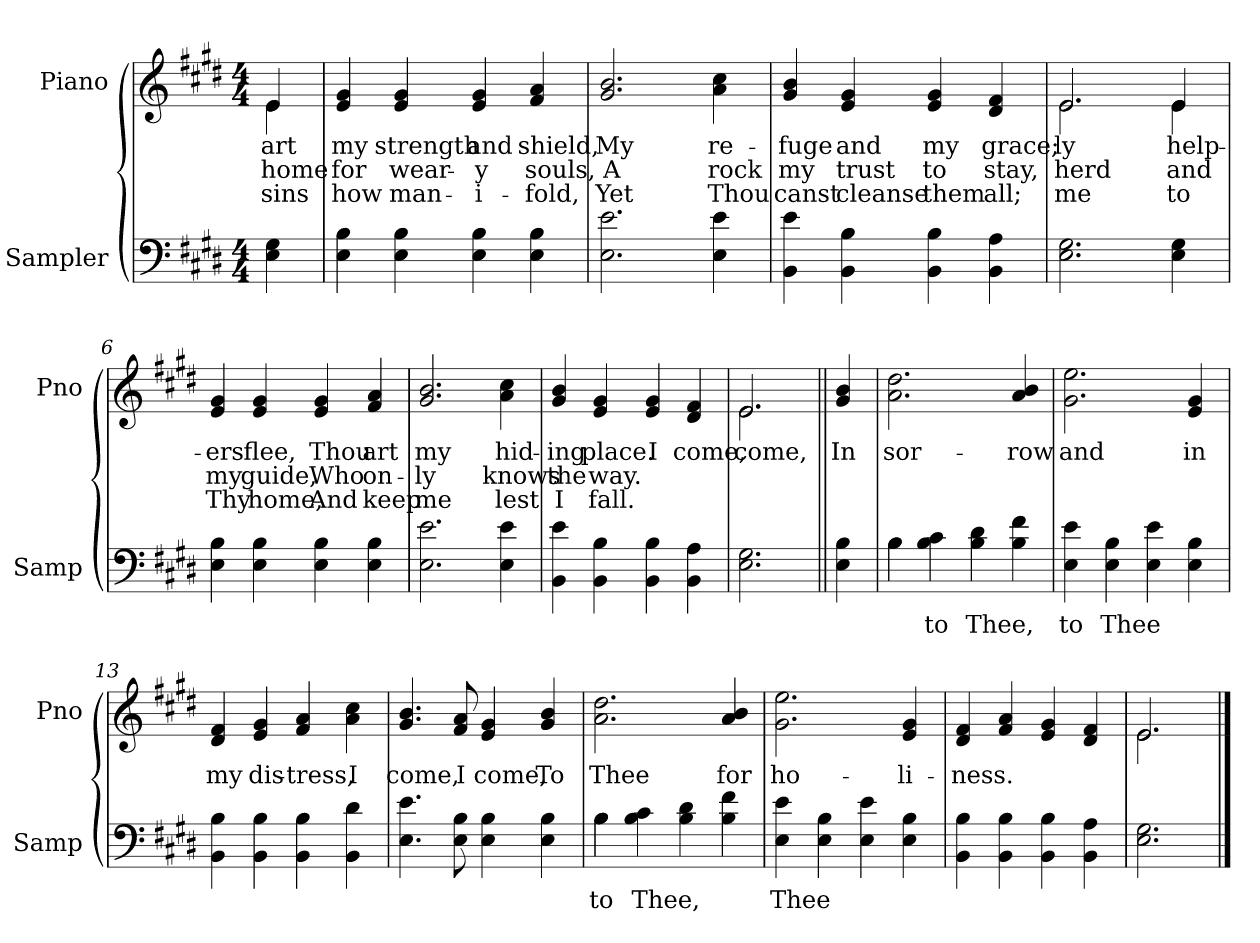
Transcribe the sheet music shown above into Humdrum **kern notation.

**kern	**text	**kern	**text	**text	**text
*part2	*part2	*part1	*part1	*part1	*part1
*staff2	*staff2	*staff1	*staff1	*staff1	*staff1
*I"Sampler	*	*I"Piano	*	*	*
*I'Samp	*	*I'Pno	*	*	*
*clefF4	*	*clefG2	*	*	*
*k[f#c#g#d#]	*	*k[f#c#g#d#]	*	*	*
*E:	*	*E:	*	*	*
*M4/4	*	*M4/4	*	*	*
=1	=1	=1	=1	=1	=1
*	*	*^	*	*	*
4E 4G#	.	4e/	4e	art	home	sins
*	*	*v	*v	*	*	*
=2	=2	=2	=2	=2	=2
4E 4B	.	4e 4g#	my	for	how
4E 4B	.	4e 4g#	strength	wear-	man-
4E 4B	.	4e 4g#	and	-y	-i-
4E 4B	.	4f# 4a	shield,	souls,	-fold,
=3	=3	=3	=3	=3	=3
2.E 2.e	.	2.g# 2.b	My	A	Yet
4E 4e	.	4a 4cc#	re-	rock	Thou
=4	=4	=4	=4	=4	=4
4BB 4e	.	4g# 4b	-fuge	my	canst
4BB 4B	.	4e 4g#	and	trust	cleanse
4BB 4B	.	4e 4g#	my	to	them
4BB 4A	.	4d# 4f#	grace;	stay,	all;
=5	=5	=5	=5	=5	=5
*	*	*^	*	*	*
2.E 2.G#	.	2.e/	2.e	-ly	-herd	me
4E 4G#	.	4e/	4e	help-	and	to
*	*	*v	*v	*	*	*
=6	=6	=6	=6	=6	=6
4E 4B	.	4e 4g#	-ers	my	Thy
4E 4B	.	4e 4g#	flee,	guide,	home,
4E 4B	.	4e 4g#	Thou	Who	And
4E 4B	.	4f# 4a	art	on-	keep
=7	=7	=7	=7	=7	=7
2.E 2.e	.	2.g# 2.b	my	-ly	me
4E 4e	.	4a 4cc#	hid-	knows	lest
=8	=8	=8	=8	=8	=8
4BB 4e	.	4g# 4b	-ing	the	I
4BB 4B	.	4e 4g#	place.	way.	fall.
4BB 4B	.	4e 4g#	I	.	.
4BB 4A	.	4d# 4f#	come,	.	.
=9	=9	=9	=9	=9	=9
*	*	*^	*	*	*
2.E 2.G#	.	2.e/	2.e	come,	.	.
=10||	=10||	=10||	=10||	=10||	=10||	=10||
!	!	!LO:TX:t=Refrain	!	!	!	!
*	*	*v	*v	*	*	*
4E 4B	.	4g# 4b	In	.	.
=11	=11	=11	=11	=11	=11
*^	*	*	*	*	*
4B\	4B	.	2.a 2.dd#	sor-	.	.
4B 4c#	2.ryy	to	.	.	.	.
4B 4d#	.	Thee,	.	.	.	.
4B 4f#	.	.	4a 4b	-row	.	.
*v	*v	*	*	*	*	*
=12	=12	=12	=12	=12	=12
4E 4e	to	2.g# 2.ee	and	.	.
4E 4B	Thee	.	.	.	.
4E 4e	.	.	.	.	.
4E 4B	.	4e 4g#	in	.	.
=13	=13	=13	=13	=13	=13
4BB 4B	.	4d# 4f#	my	.	.
4BB 4B	.	4e 4g#	dis-	.	.
4BB 4B	.	4f# 4a	-tress,	.	.
4BB 4d#	.	4a 4cc#	I	.	.
=14	=14	=14	=14	=14	=14
4.E 4.e	.	4.g# 4.b	come,	.	.
8E 8B	.	8f# 8a	I	.	.
4E 4B	.	4e 4g#	come,	.	.
4E 4B	.	4g# 4b	To	.	.
=15	=15	=15	=15	=15	=15
*^	*	*	*	*	*
4B\	4B	to	2.a 2.dd#	Thee	.	.
4B 4c#	2.ryy	Thee,	.	.	.	.
4B 4d#	.	.	.	.	.	.
4B 4f#	.	.	4a 4b	for	.	.
*v	*v	*	*	*	*	*
=16	=16	=16	=16	=16	=16
4E 4e	Thee	2.g# 2.ee	ho-	.	.
4E 4B	.	.	.	.	.
4E 4e	.	.	.	.	.
4E 4B	.	4e 4g#	-li-	.	.
=17	=17	=17	=17	=17	=17
4BB 4B	.	4d# 4f#	-ness.	.	.
4BB 4B	.	4f# 4a	.	.	.
4BB 4B	.	4e 4g#	.	.	.
4BB 4A	.	4d# 4f#	.	.	.
=18	=18	=18	=18	=18	=18
*	*	*^	*	*	*
2.E 2.G#	.	2.e/	2.e	.	.	.
*	*	*v	*v	*	*	*
==	==	==	==	==	==
*-	*-	*-	*-	*-	*-
